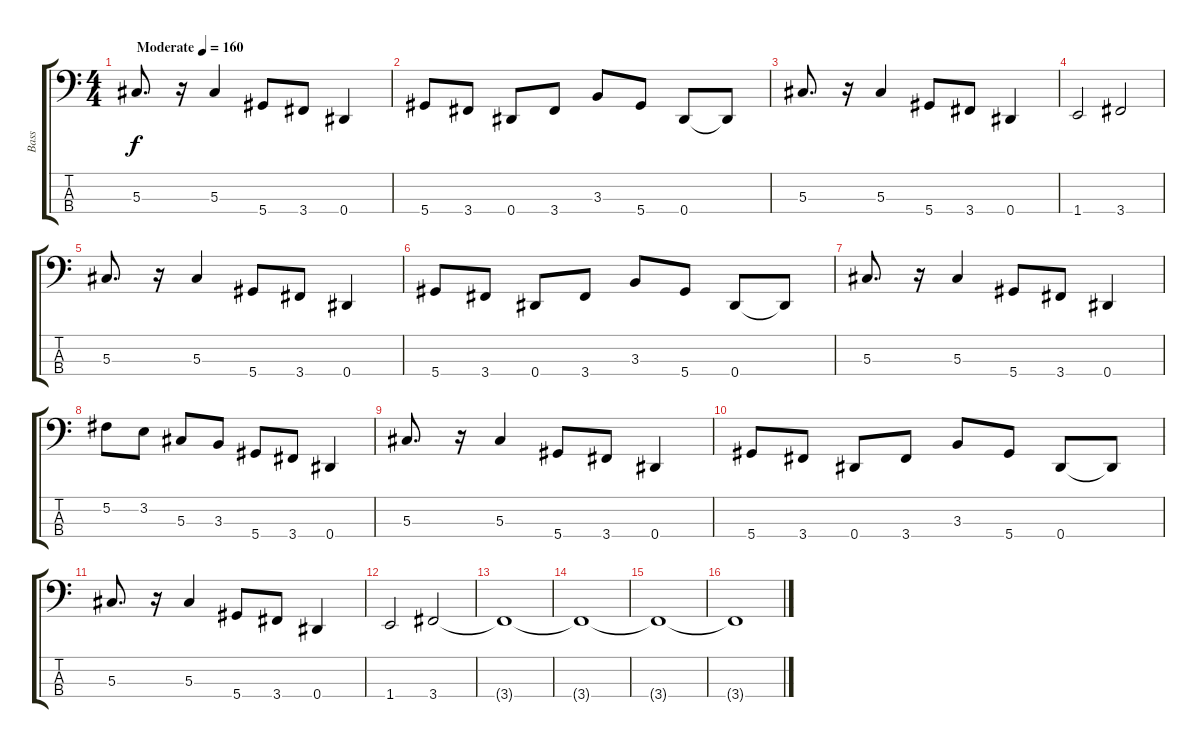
\track ("Bass" "Bass") {instrument fretlessbass}
\staff {score tabs}
\tuning (Gb2 Db2 Ab1 Eb1) {hide}
\ts (4 4)
\tempo (160 "Moderate")
\clef f4
\ks c
5.3.8{d dy f instrument fretlessbass} r.16 5.3.4 5.4.8 3.4.8 0.4.4 |
5.4.8 3.4.8 0.4.8 3.4.8 3.3.8 5.4.8 0.4.8 0.4{t}.8 |
5.3.8{d} r.16 5.3.4 5.4.8 3.4.8 0.4.4 |
1.4.2 3.4.2 |
5.3.8{d} r.16 5.3.4 5.4.8 3.4.8 0.4.4 |
5.4.8 3.4.8 0.4.8 3.4.8 3.3.8 5.4.8 0.4.8 0.4{t}.8 |
5.3.8{d} r.16 5.3.4 5.4.8 3.4.8 0.4.4 |
5.2.8 3.2.8 5.3.8 3.3.8 5.4.8 3.4.8 0.4.4 |
5.3.8{d} r.16 5.3.4 5.4.8 3.4.8 0.4.4 |
5.4.8 3.4.8 0.4.8 3.4.8 3.3.8 5.4.8 0.4.8 0.4{t}.8 |
5.3.8{d} r.16 5.3.4 5.4.8 3.4.8 0.4.4 |
1.4.2 3.4.2 |
3.4{t}.1 |
3.4{t}.1 |
3.4{t}.1 |
3.4{t}.1
